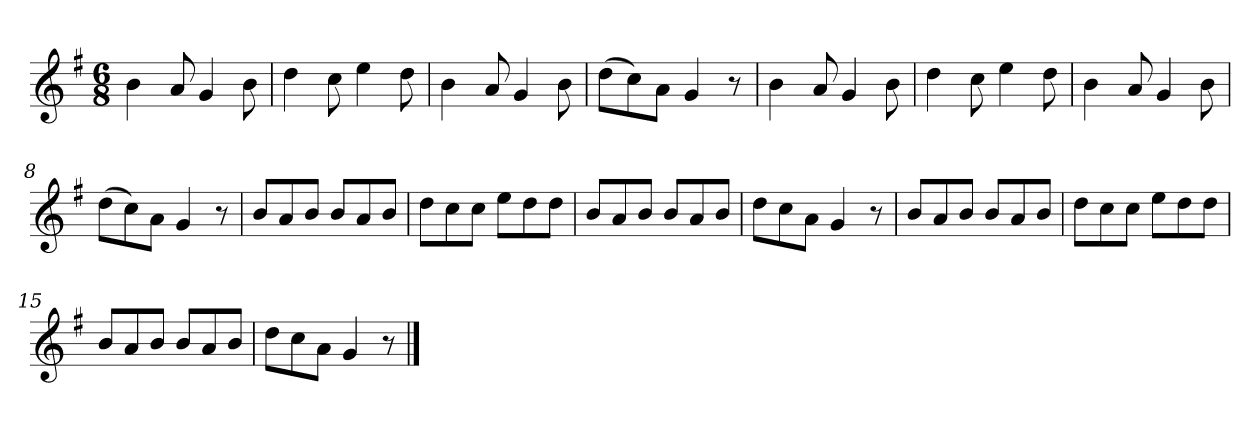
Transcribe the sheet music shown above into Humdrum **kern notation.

**kern
*part1
*staff1
*k[f#]
*M6/8
*MM120
=1
4b
8a
4g
8b
=2
4dd
8cc
4ee
8dd
=3
4b
8a
4g
8b
=4
(8ddL
8cc)
8aJ
4g
8r
=5
4b
8a
4g
8b
=6
4dd
8cc
4ee
8dd
=7
4b
8a
4g
8b
=8
(8ddL
8cc)
8aJ
4g
8r
=9
8bL
8a
8bJ
8bL
8a
8bJ
=10
8ddL
8cc
8ccJ
8eeL
8dd
8ddJ
=11
8bL
8a
8bJ
8bL
8a
8bJ
=12
8ddL
8cc
8aJ
4g
8r
=13
8bL
8a
8bJ
8bL
8a
8bJ
=14
8ddL
8cc
8ccJ
8eeL
8dd
8ddJ
=15
8bL
8a
8bJ
8bL
8a
8bJ
=16
8ddL
8cc
8aJ
4g
8r
==
*-
